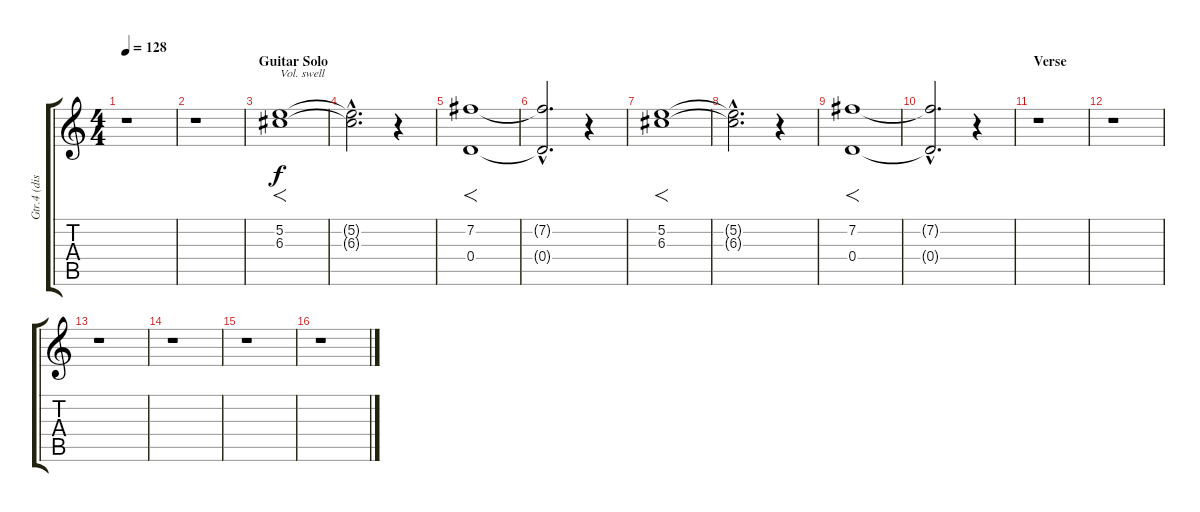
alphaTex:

\track ("Gtr.4 (dist.)" "Gtr.4 (dis") {instrument distortionguitar}
\staff {score tabs}
\tuning (E4 B3 G3 D3 A2 E2) {hide}
\ts (4 4)
\tempo 128
\clef g2
\ks c
r.1{dy f} |
r.1 |
\section ("" "Guitar Solo")
(5.2 6.3).1{f txt "Vol. swell"} |
(5.2{hac t} 6.3{hac t}).2{d} r.4 |
(7.2 0.4).1{f} |
(7.2{hac t} 0.4{hac t}).2{d} r.4 |
(5.2 6.3).1{f} |
(5.2{hac t} 6.3{hac t}).2{d} r.4 |
(7.2 0.4).1{f} |
(7.2{hac t} 0.4{hac t}).2{d} r.4 |
\section ("" "Verse")
r.1 |
r.1 |
r.1 |
r.1 |
r.1 |
r.1
